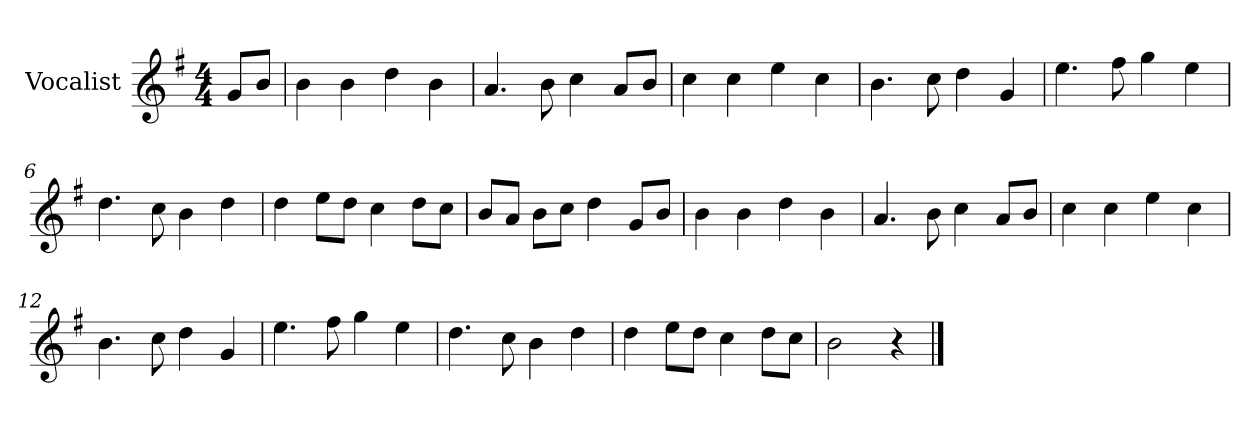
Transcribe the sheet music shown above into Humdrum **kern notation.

**kern
*part1
*staff1
*I"Vocalist
*k[f#]
*G:
*M4/4
=
8gL
8bJ
=1
4b
4b
4dd
4b
=2
4.a
8b
4cc
8aL
8bJ
=3
4cc
4cc
4ee
4cc
=4
4.b
8cc
4dd
4g
=5
4.ee
8ff#
4gg
4ee
=6
4.dd
8cc
4b
4dd
=7
4dd
8eeL
8ddJ
4cc
8ddL
8ccJ
=8
8bL
8aJ
8bL
8ccJ
4dd
8gL
8bJ
=9
4b
4b
4dd
4b
=10
4.a
8b
4cc
8aL
8bJ
=11
4cc
4cc
4ee
4cc
=12
4.b
8cc
4dd
4g
=13
4.ee
8ff#
4gg
4ee
=14
4.dd
8cc
4b
4dd
=15
4dd
8eeL
8ddJ
4cc
8ddL
8ccJ
=16
2b
4r
==
*-
